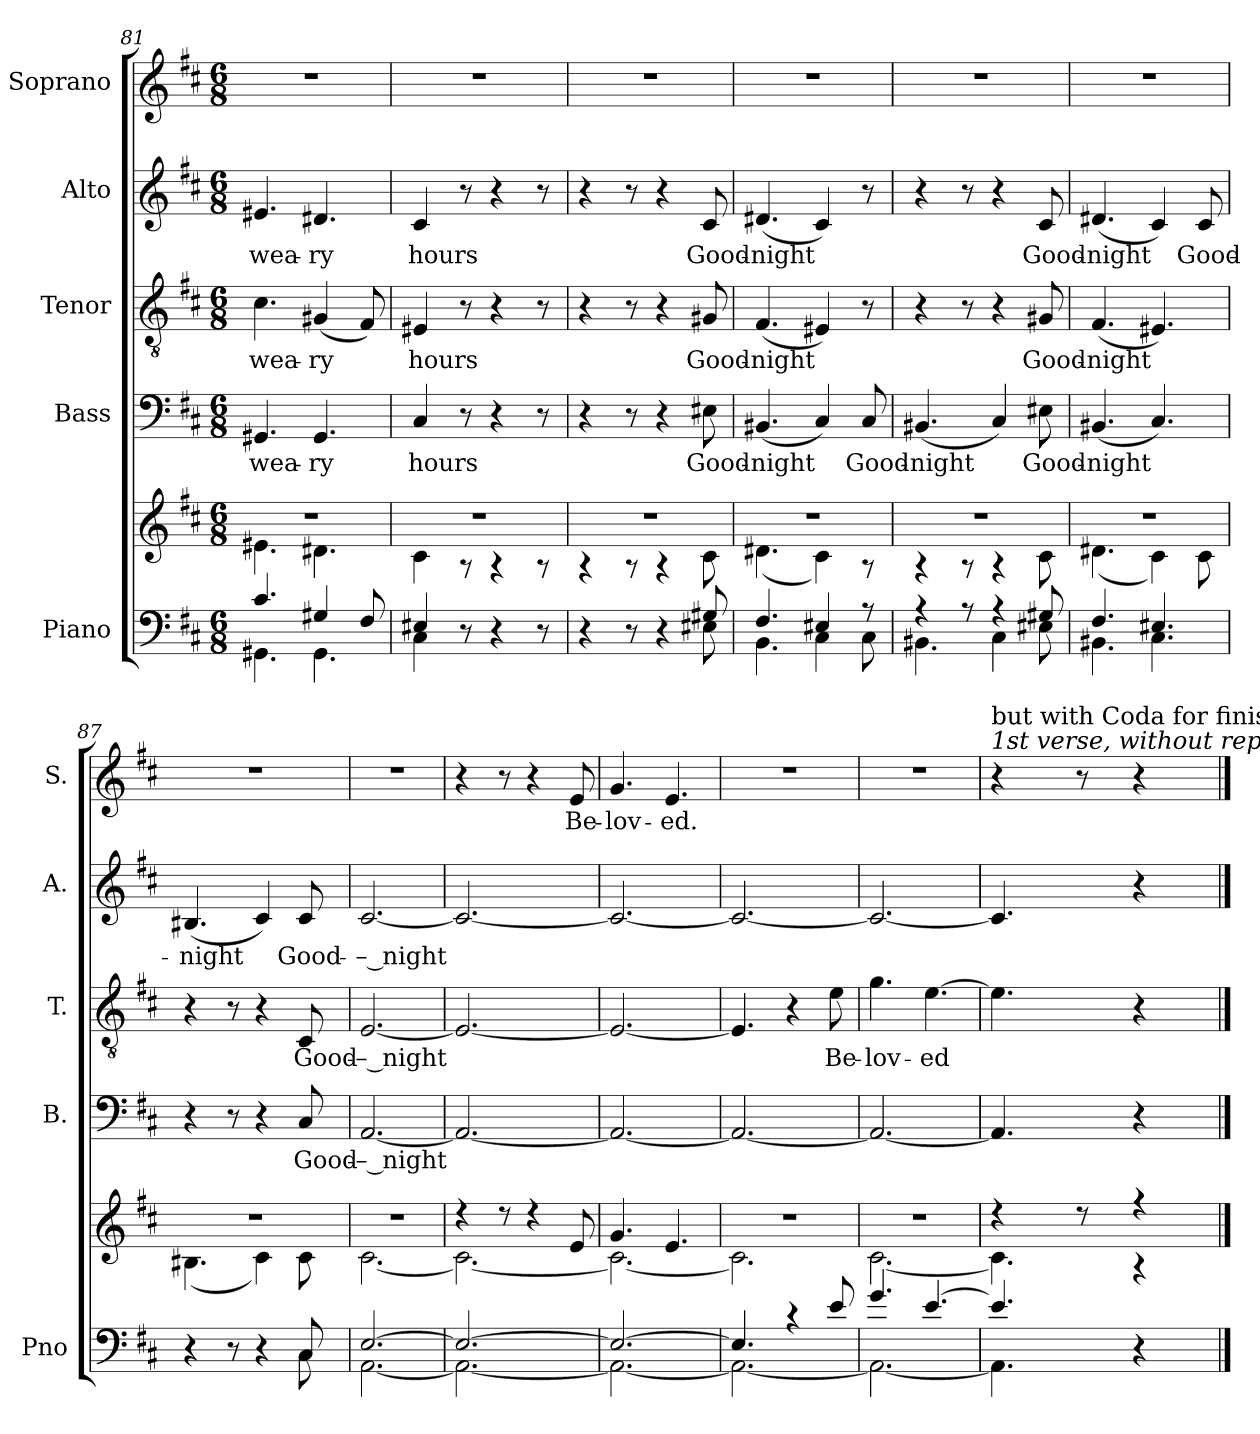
**kern	**kern	**kern	**text	**kern	**text	**kern	**text	**kern	**text
*part5	*part5	*part4	*part4	*part3	*part3	*part2	*part2	*part1	*part1
*staff6	*staff5	*staff4	*staff4	*staff3	*staff3	*staff2	*staff2	*staff1	*staff1
*I"Piano	*	*I"Bass	*	*I"Tenor	*	*I"Alto	*	*I"Soprano	*
*I'Pno	*	*I'B.	*	*I'T.	*	*I'A.	*	*I'S.	*
*clefF4	*clefG2	*clefF4	*	*clefGv2	*	*clefG2	*	*clefG2	*
*k[f#c#]	*k[f#c#]	*k[f#c#]	*	*k[f#c#]	*	*k[f#c#]	*	*k[f#c#]	*
*M6/8	*M6/8	*M6/8	*	*M6/8	*	*M6/8	*	*M6/8	*
=81	=81	=81	=81	=81	=81	=81	=81	=81	=81
*^	*^	*	*	*	*	*	*	*	*
4.c#/	4.GG#X\	2.r	4.e#X\	4.GG#X/	wea-	4.c#\	wea-	4.e#X/	wea-	2.r	.
4G#X/	4.GG#\	.	4.d#X\	4.GG#/	-ry	(4G#X/	-ry	4.d#X/	-ry	.	.
8F#/	.	.	.	.	.	8F#/)	.	.	.	.	.
=82	=82	=82	=82	=82	=82	=82	=82	=82	=82	=82	=82
4E#X/	4C#\	2.r	4c#\	4C#/	hours	4E#X/	hours	4c#/	hours	2.r	.
8r	8ryy	.	8r	8r	.	8r	.	8r	.	.	.
4r	4ryy	.	4r	4r	.	4r	.	4r	.	.	.
8r	8ryy	.	8r	8r	.	8r	.	8r	.	.	.
=83	=83	=83	=83	=83	=83	=83	=83	=83	=83	=83	=83
4r	4ryy	2.r	4r	4r	.	4r	.	4r	.	2.r	.
8r	8ryy	.	8r	8r	.	8r	.	8r	.	.	.
4r	4ryy	.	4r	4r	.	4r	.	4r	.	.	.
8G#X/	8E#X\	.	8c#\	8E#X\	Good-	8G#X/	Good-	8c#/	Good-	.	.
=84	=84	=84	=84	=84	=84	=84	=84	=84	=84	=84	=84
4.F#/	4.BB\	2.r	(4.d#X\	(4.BB#X/	-night	(4.F#/	-night	(4.d#X/	-night	2.r	.
4E#X/	4C#\	.	4c#\)	4C#/)	.	4E#X/)	.	4c#/)	.	.	.
8r	8C#\	.	8r	8C#/	Good-	8r	.	8r	.	.	.
=85	=85	=85	=85	=85	=85	=85	=85	=85	=85	=85	=85
4r	4.BB#X\	2.r	4r	(4.BB#X/	-night	4r	.	4r	.	2.r	.
8r	.	.	8r	.	.	8r	.	8r	.	.	.
4r	4C#\	.	4r	4C#/)	.	4r	.	4r	.	.	.
8G#X/	8E#X\	.	8c#\	8E#X\	Good-	8G#X/	Good-	8c#/	Good-	.	.
=86	=86	=86	=86	=86	=86	=86	=86	=86	=86	=86	=86
4.F#/	4.BB#X\	2.r	(4.d#X\	(4.BB#X/	-night	(4.F#/	-night	(4.d#X/	-night	2.r	.
4.E#X/	4.C#\	.	4c#\)	4.C#/)	.	4.E#X/)	.	4c#/)	.	.	.
.	.	.	8c#\	.	.	.	.	8c#/	Good-	.	.
=87	=87	=87	=87	=87	=87	=87	=87	=87	=87	=87	=87
4r	4ryy	2.r	(4.B#X\	4r	.	4r	.	(4.B#X/	-night	2.r	.
8r	8ryy	.	.	8r	.	8r	.	.	.	.	.
4r	4ryy	.	4c#\)	4r	.	4r	.	4c#/)	.	.	.
8C#/	8C#\	.	8c#\	8C#/	Good-	8C#/	Good-	8c#/	Good-	.	.
=88	=88	=88	=88	=88	=88	=88	=88	=88	=88	=88	=88
[2.E/	[2.AA\	2.r	[2.c#\	[2.AA/	-– night	[2.E/	-– night	[2.c#/	-– night	2.r	.
=89	=89	=89	=89	=89	=89	=89	=89	=89	=89	=89	=89
2.E/_	2.AA\_	4r	2.c#\_	2.AA/_	.	2.E/_	.	2.c#/_	.	4r	.
.	.	8r	.	.	.	.	.	.	.	8r	.
.	.	4r	.	.	.	.	.	.	.	4r	.
.	.	8e/	.	.	.	.	.	.	.	8e/	Be-
=90	=90	=90	=90	=90	=90	=90	=90	=90	=90	=90	=90
2.E/_	2.AA\_	4.g/	2.c#\_	2.AA/_	.	2.E/_	.	2.c#/_	.	4.g/	-lov-
.	.	4.e/	.	.	.	.	.	.	.	4.e/	-ed.
=91	=91	=91	=91	=91	=91	=91	=91	=91	=91	=91	=91
4.E/]	2.AA\_	2.r	2.c#\]	2.AA/_	.	4.E/]	.	2.c#/_	.	2.r	.
4r	.	.	.	.	.	4r	.	.	.	.	.
8e/	.	.	.	.	.	8e\	Be-	.	.	.	.
=92	=92	=92	=92	=92	=92	=92	=92	=92	=92	=92	=92
4.g/	2.AA\_	2.r	[2.c#\	2.AA/_	.	4.g\	-lov-	2.c#/_	.	2.r	.
[4.e/	.	.	.	.	.	[4.e\	-ed	.	.	.	.
=93	=93	=93	=93	=93	=93	=93	=93	=93	=93	=93	=93
!	!	!	!	!	!	!	!	!	!	!LO:TX:i:t=1st verse, without repeat	!
!	!	!	!	!	!	!	!	!	!	!LO:TX:t=but with Coda for finish	!
4.e/]	4.AA\]	4r	4.c#\]	4.AA/]	.	4.e\]	.	4.c#/]	.	4r	.
.	.	8r	.	.	.	.	.	.	.	8r	.
4r	4ryy	4r	4r	4r	.	4r	.	4r	.	4r	.
*v	*v	*	*	*	*	*	*	*	*	*	*
*	*v	*v	*	*	*	*	*	*	*	*
==	==	==	==	==	==	==	==	==	==
*-	*-	*-	*-	*-	*-	*-	*-	*-	*-
